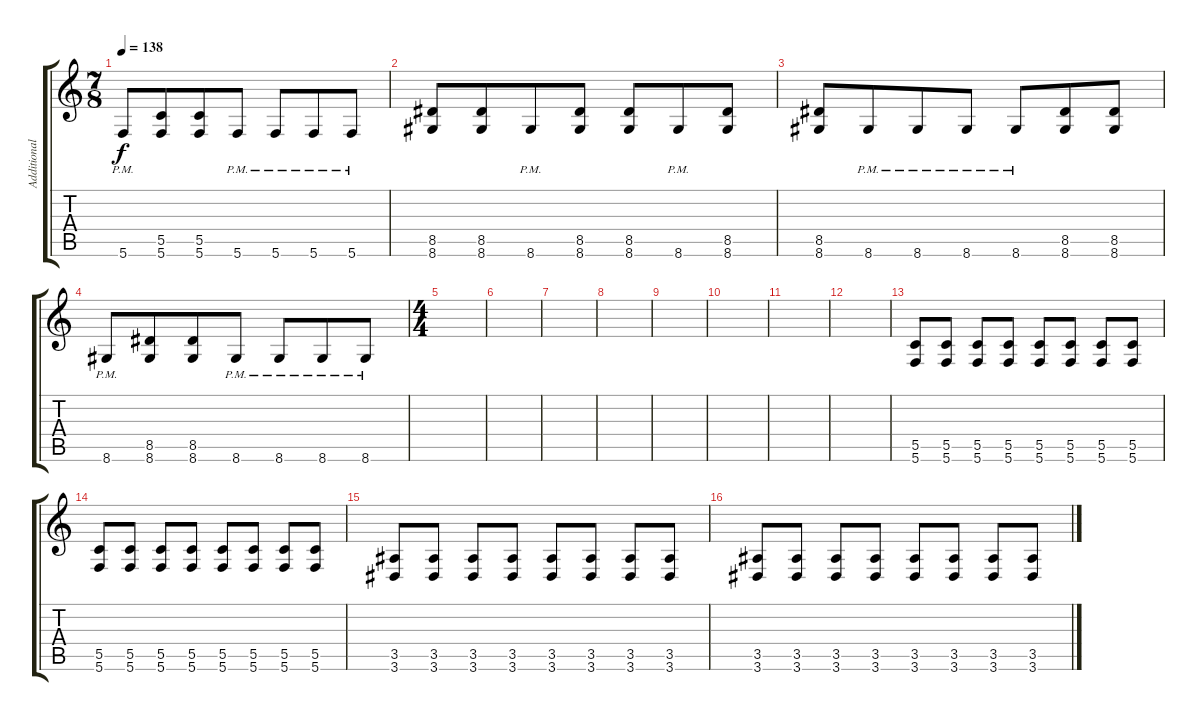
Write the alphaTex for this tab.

\track ("Additional Guitar" "Additional") {instrument distortionguitar}
\staff {score tabs}
\tuning (D4 A3 F3 C3 G2 C2) {hide}
\ts (7 8)
\tempo 138
\clef g2
\ks c
5.6{pm}.8{dy f} (5.5 5.6).8 (5.5 5.6).8 5.6{pm}.8 5.6{pm}.8 5.6{pm}.8 5.6{pm}.8 |
(8.5 8.6).8 (8.5 8.6).8 8.6{pm}.8 (8.5 8.6).8 (8.5 8.6).8 8.6{pm}.8 (8.5 8.6).8 |
(8.5 8.6).8 8.6{pm}.8 8.6{pm}.8 8.6{pm}.8 8.6{pm}.8 (8.5 8.6).8 (8.5 8.6).8 |
8.6{pm}.8 (8.5 8.6).8 (8.5 8.6).8 8.6{pm}.8 8.6{pm}.8 8.6{pm}.8 8.6{pm}.8 |
\ts (4 4)
|
|
|
|
|
|
|
|
(5.5 5.6).8 (5.5 5.6).8 (5.5 5.6).8 (5.5 5.6).8 (5.5 5.6).8 (5.5 5.6).8 (5.5 5.6).8 (5.5 5.6).8 |
(5.5 5.6).8 (5.5 5.6).8 (5.5 5.6).8 (5.5 5.6).8 (5.5 5.6).8 (5.5 5.6).8 (5.5 5.6).8 (5.5 5.6).8 |
(3.5 3.6).8 (3.5 3.6).8 (3.5 3.6).8 (3.5 3.6).8 (3.5 3.6).8 (3.5 3.6).8 (3.5 3.6).8 (3.5 3.6).8 |
(3.5 3.6).8 (3.5 3.6).8 (3.5 3.6).8 (3.5 3.6).8 (3.5 3.6).8 (3.5 3.6).8 (3.5 3.6).8 (3.5 3.6).8
